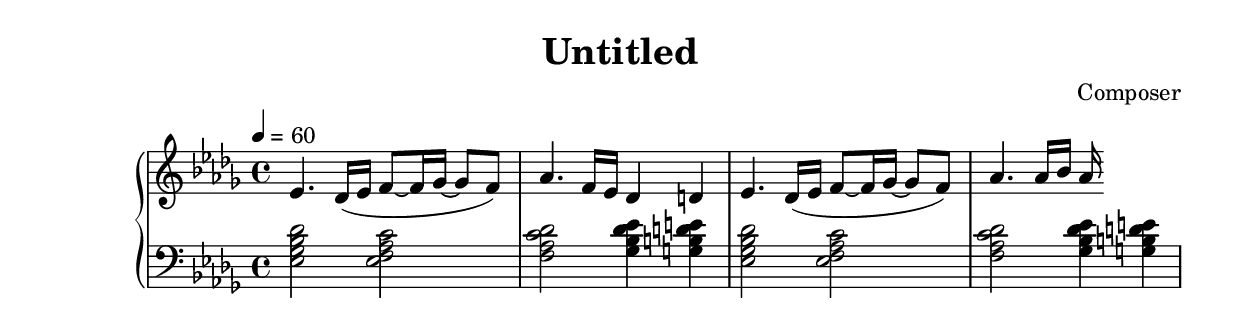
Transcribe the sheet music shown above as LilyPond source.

\header {
  title = "Untitled"
  composer = "Composer"
}

piano = \new PianoStaff <<
  \new Staff {
    \clef treble
    \key des \major
    \time 4/4

    \tempo 4=60

    \relative c' {
      ees4. des16(ees f8~f16 ges16~ges8 f8) aes4.
      f16 ees des4 d

      ees4. des16(ees f8~f16 ges16~ges8 f8) aes4.
      aes16 bes aes
    }
  }

  \new Staff {
    \clef bass
    \key des \major
    \time 4/4

    \set Staff.midiInstrument = "electric piano 2"

    <ees ges bes des'>2
    <ees f aes c'>
    <f aes c' des'>
    <ges bes des' ees'>4
    <g b d' e'>

    <ees ges bes des'>2
    <ees f aes c'>
    <f aes c' des'>
    <ges bes des' ees'>4
    <g b d' e'>
  }
>>

\score {
  <<
    \piano
  >>

  \layout {}
  \midi {}
}
